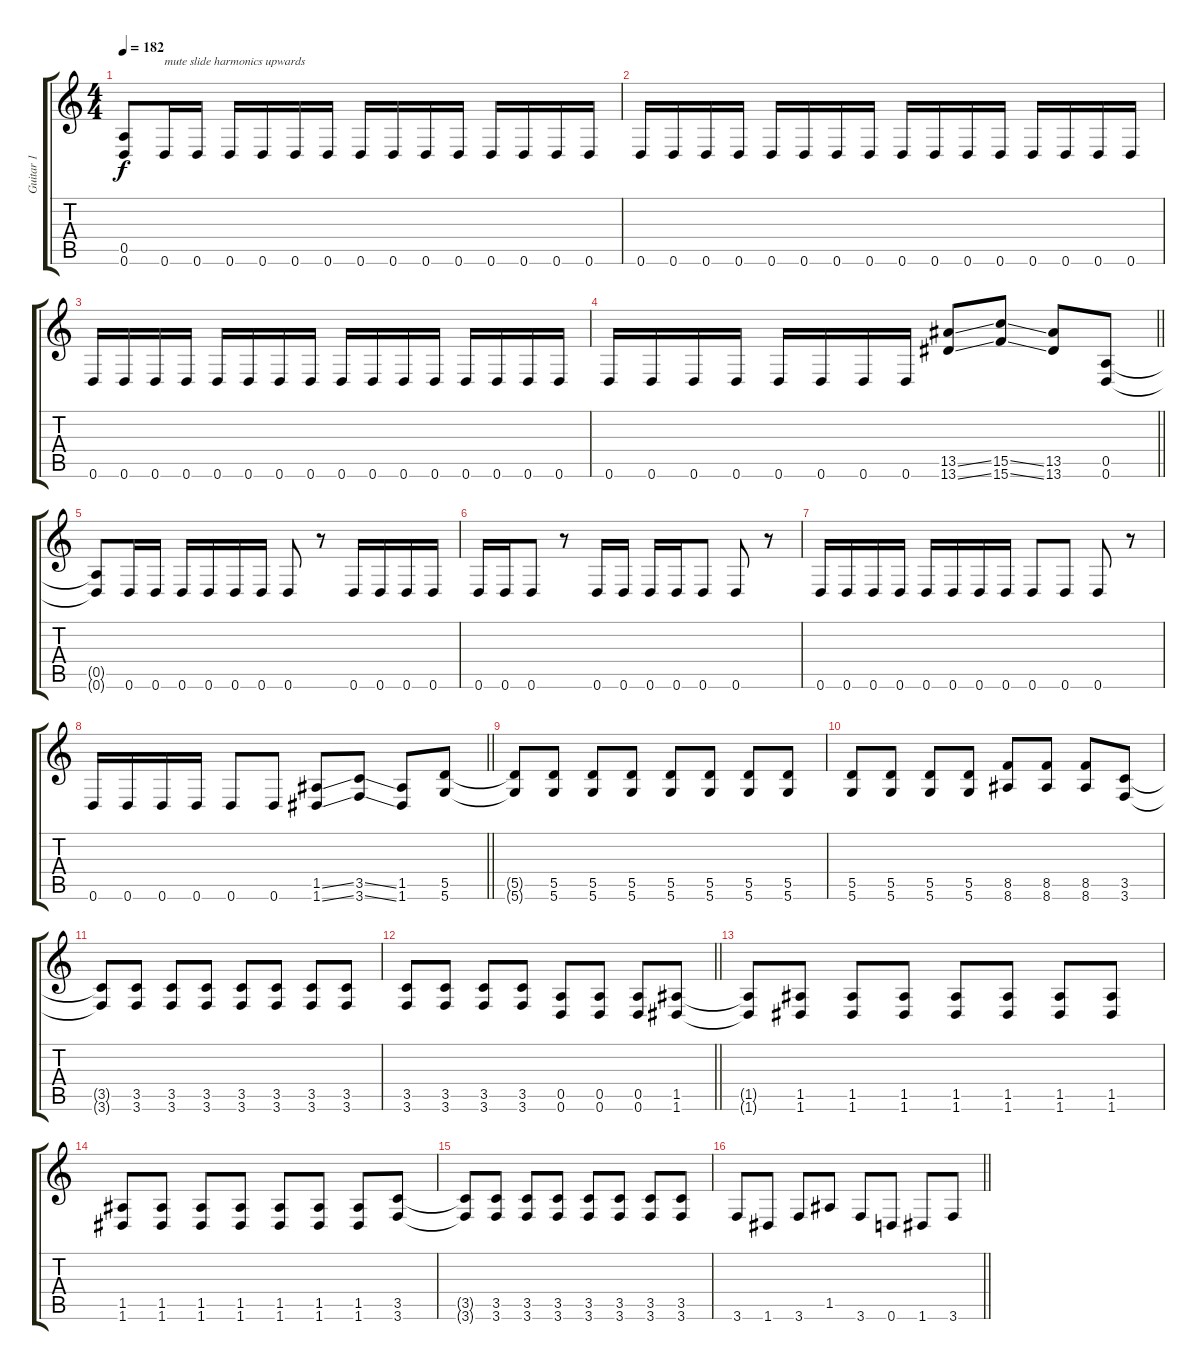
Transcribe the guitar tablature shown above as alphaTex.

\track ("Guitar 1" "Guitar 1") {instrument distortionguitar}
\staff {score tabs}
\tuning (E4 B3 G3 D3 A2 D2) {hide}
\ts (4 4)
\tempo 182
\clef g2
\ks c
(0.5{t} 0.6{t}).8{dy f} 0.6.16{txt "mute slide harmonics upwards"} 0.6.16 0.6.16 0.6.16 0.6.16 0.6.16 0.6.16 0.6.16 0.6.16 0.6.16 0.6.16 0.6.16 0.6.16 0.6.16 |
0.6.16 0.6.16 0.6.16 0.6.16 0.6.16 0.6.16 0.6.16 0.6.16 0.6.16 0.6.16 0.6.16 0.6.16 0.6.16 0.6.16 0.6.16 0.6.16 |
0.6.16 0.6.16 0.6.16 0.6.16 0.6.16 0.6.16 0.6.16 0.6.16 0.6.16 0.6.16 0.6.16 0.6.16 0.6.16 0.6.16 0.6.16 0.6.16 |
\barLineRight lightlight
0.6.16 0.6.16 0.6.16 0.6.16 0.6.16 0.6.16 0.6.16 0.6.16 (13.5{ss} 13.6{ss}).8 (15.5{ss} 15.6{ss}).8 (13.5 13.6).8 (0.5 0.6).8 |
(0.5{t} 0.6{t}).8 0.6.16 0.6.16 0.6.16 0.6.16 0.6.16 0.6.16 0.6.8 r.8 0.6.16 0.6.16 0.6.16 0.6.16 |
0.6.16 0.6.16 0.6.8 r.8 0.6.16 0.6.16 0.6.16 0.6.16 0.6.8 0.6.8 r.8 |
0.6.16 0.6.16 0.6.16 0.6.16 0.6.16 0.6.16 0.6.16 0.6.16 0.6.8 0.6.8 0.6.8 r.8 |
\barLineRight lightlight
0.6.16 0.6.16 0.6.16 0.6.16 0.6.8 0.6.8 (1.5{ss} 1.6{ss}).8 (3.5{ss} 3.6{ss}).8 (1.5 1.6).8 (5.5 5.6).8 |
\section ("" "")
(5.5{t} 5.6{t}).8 (5.5 5.6).8 (5.5 5.6).8 (5.5 5.6).8 (5.5 5.6).8 (5.5 5.6).8 (5.5 5.6).8 (5.5 5.6).8 |
(5.5 5.6).8 (5.5 5.6).8 (5.5 5.6).8 (5.5 5.6).8 (8.5 8.6).8 (8.5 8.6).8 (8.5 8.6).8 (3.5 3.6).8 |
(3.5{t} 3.6{t}).8 (3.5 3.6).8 (3.5 3.6).8 (3.5 3.6).8 (3.5 3.6).8 (3.5 3.6).8 (3.5 3.6).8 (3.5 3.6).8 |
\barLineRight lightlight
(3.5 3.6).8 (3.5 3.6).8 (3.5 3.6).8 (3.5 3.6).8 (0.5 0.6).8 (0.5 0.6).8 (0.5 0.6).8 (1.5 1.6).8 |
(1.5{t} 1.6{t}).8 (1.5 1.6).8 (1.5 1.6).8 (1.5 1.6).8 (1.5 1.6).8 (1.5 1.6).8 (1.5 1.6).8 (1.5 1.6).8 |
(1.5 1.6).8 (1.5 1.6).8 (1.5 1.6).8 (1.5 1.6).8 (1.5 1.6).8 (1.5 1.6).8 (1.5 1.6).8 (3.5 3.6).8 |
(3.5{t} 3.6{t}).8 (3.5 3.6).8 (3.5 3.6).8 (3.5 3.6).8 (3.5 3.6).8 (3.5 3.6).8 (3.5 3.6).8 (3.5 3.6).8 |
\barLineRight lightlight
3.6.8 1.6.8 3.6.8 1.5.8 3.6.8 0.6.8 1.6.8 3.6.8
